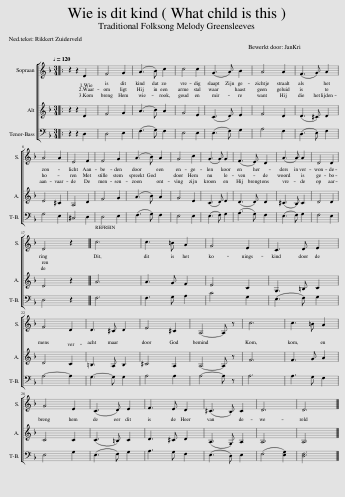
X:1
%%score [ 1 2 3 4 ]
L:1/8
Q:1/4=120
M:3/4
I:linebreak $
K:F
V:1 treble
V:2 treble
V:3 bass
V:4 bass
V:1
|: z2 z2 D2 | F4 G2 | (A3 B) c2 | c4 c2 | (G3 A) B2 | %5
 A4 A2 | (F3 G) A2 |$ A4 A2 | E4 F2 | F4 G2 | %10
 (A3 B) A2 | G4 c2 | (G3 G) G2 | (F3 E) D2 | (A3 A) A2 | %15
 D4 D2 |$ D4 z2 |] c6 | c3 =B A2 | G4 E2 | %20
 C3 D E2 |$ F4 D2 | D3 ^C D2 | E4 ^C2 | A,4- A, z | %25
 c6 | c3 =B A2 |$ G4 E2 | (C3 D) E2 | F3 E D2 | %30
 (^C3 B,) C2 | D6 | D6 |] %33
V:2
|: z2 z2 D2 | F4 G2 | (A3 B) A2 | G4 E2 | (C3 D) E2 | %5
 F4 D2 | (D3 ^C) D2 |$ E4 ^C2 | A,4 D2 | F4 G2 | %10
 (A3 B) A2 | G4 E2 | (C3 D) E2 | (D3 D) D2 | (^C3 B,) C2 | %15
 D4 D2 |$ D4 z2 |] A6 | A3 G F2 | E4 C2 | %20
 G,3 =B, C2 |$ D4 C2 | =B,3 A, B,2 | ^C4 A,2 | A,4- A, z | %25
 F6 | F3 G A2 |$ C4 C2 | (C3 =B,) C2 | D3 ^C D2 | %30
 (A,3 G,) A,2 | A,6 | A,6 |] %33
V:3
|: z2 z2 D,2 | D,4 E,2 | (F,3 G,) F,2 | E,4 E,2 | (E,3 F,) G,2 | %5
 A,4 F,2 | (D,3 E,) F,2 |$ G,4 G,2 | ^C,4 D,2 | D,4 E,2 | %10
 (F,3 G,) F,2 | E,4 E,2 | (E,3 F,) G,2 | (A,3 G,) F,2 | (E,3 F,) G,2 | %15
 F,4 E,2 |$ D,4 z2 |] F,6 | F,3 G, A,2 | C4 G,2 | %20
 (E,3 F,) G,2 |$ A,4- A,2 | G,3- G, G,2 | A,4 A,2 | A,4- A, z | %25
 A,6 | A,3 G, F,2 |$ E,4 G,2 | (E,3 F,) G,2 | A,3 G, F,2 | %30
 (E,3 D,) E,2 | (F,4 G,2) | F,6 |] %33
V:4
|: z2 z2 D,2 | D,4 E,2 | (F,3 G,) F,2 | E,4 E,2 | (E,3 F,) G,2 | %5
 A,4 F,2 | (D,3 E,) F,2 |$ G,4 E,2 | ^C,4 D,2 | D,4 E,2 | %10
 (F,3 G,) F,2 | E,4 E,2 | (E,3 F,) G,2 | (A,3 G,) F,2 | (E,3 F,) G,2 | %15
 F,4 E,2 |$ D,4 z2 |] F,6 | F,3 G, A,2 | C4 G,2 | %20
 (E,3 F,) G,2 |$ A,4- A,2 | G,3- G, G,2 | A,4 A,2 | A,4- A, z | %25
 A,6 | A,3 G, F,2 |$ E,4 G,2 | (E,3 F,) G,2 | A,3 G, F,2 | %30
 (E,3 D,) E,2 | (F,4 [E,G,]2) | [D,F,]6 |] %33
